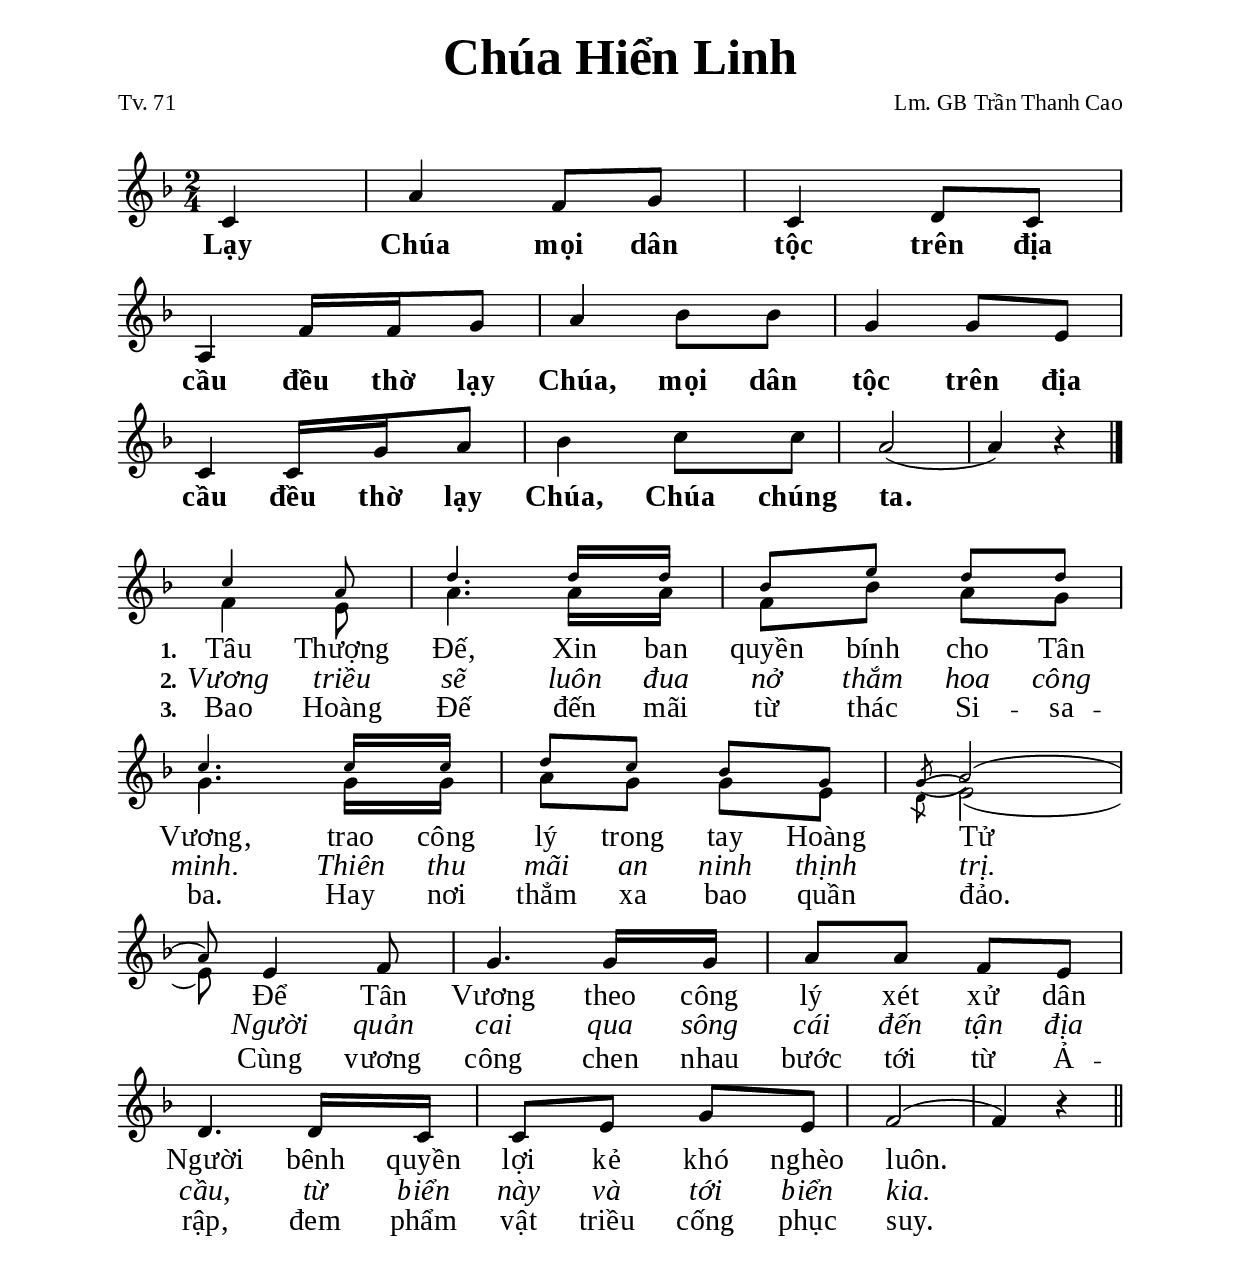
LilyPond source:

% Cài đặt chung
\version "2.22.1"
\include "english.ly"

\header {
  title = \markup { \fontsize #3 "Chúa Hiển Linh" }
  poet = "Tv. 71"
  composer = "Lm. GB Trần Thanh Cao"
  arranger = " "
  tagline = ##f
}

\paper {
  #(set-paper-size "a4")
  top-margin = 10\mm
  bottom-margin = 10\mm
  left-margin = 20\mm
  right-margin = 20\mm
  indent = #0
  #(define fonts
    (make-pango-font-tree
      "Liberation Serif"
      "Liberation Serif"
      "Liberation Serif"
      (/ 20 20)))
  page-count = #1
}

% Nhạc điệp khúc
nhacDiepKhuc = \relative c' {
  \partial 4 c4 |
  a' f8 g |
  c,4 d8 c |
  a4 f'16 f g8 |
  a4 bf8 bf |
  g4 g8 e |
  c4 c16 g' a8 |
  bf4 c8 c |
  a2 ( |
  a4) r \bar "|."
}

% Nhạc phiên khúc
nhacPhienKhucSop = \relative c' {
  \stemDown
  \partial 4. f4 e8 |
  a4. a16 a |
  f8 bf a g |
  g4. g16 g |
  a8 g g e |
  \slashedGrace { \stemDown d8 ^( } e2) _( |
  e8)
  \stemUp e4 f8 |
  g4. g16 g |
  a8 a f e |
  d4. d16 c |
  c8 e g e |
  f2 ( |
  f4) r \bar "||"
}

nhacPhienKhucBass = \relative c'' {
  \override NoteHead.font-size = #-2
  \stemUp
  c4 a8 |
  d4. d16 d |
  bf8 e d d |
  c4. c16 c |
  d8 c bf g |
  \slashedGrace { g8 ( } a2) ^( |
  a8)
  \skip 4.
  \skip 2
  \skip 2
  \skip 2
  \skip 2
  \skip 2
  \skip 4 r4
}

% Lời điệp khúc
loiDiepKhuc = \lyricmode {
  Lạy Chúa mọi dân tộc trên địa cầu đều thờ lạy Chúa,
  mọi dân tộc trên địa cầu đều thờ lạy Chúa,
  Chúa chúng ta.
}

% Lời phiên khúc
loiPhienKhucMot = \lyricmode {
  \set stanza = #"1."
  Tâu Thượng Đế, Xin ban quyền bính cho Tân Vương,
  trao công lý trong tay Hoàng Tử
  Để Tân Vương theo công lý xét xử dân Người
  bênh quyền lợi kẻ khó nghèo luôn.
}

loiPhienKhucHai = \lyricmode {
  \override Lyrics.LyricText.font-shape = #'italic
  \set stanza = #"2."
  Vương triều sẽ luôn đua nở thắm hoa công minh.
  Thiên thu mãi an ninh thịnh trị.
  Người quản cai qua sông cái đến tận địa cầu,
  từ biển này và tới biển kia.
}

loiPhienKhucBa = \lyricmode {
  \set stanza = #"3."
  Bao Hoàng Đế đến mãi từ thác Si -- sa -- ba.
  Hay nơi thẳm xa bao quần đảo.
  Cùng vương công chen nhau bước tới từ Ả -- rập,
  đem phẩm vật triều cống phục suy.
}

% Dàn trang
\score {
  \new ChoirStaff <<
    \new Staff = diepKhuc \with {
        \consists "Merge_rests_engraver"
        %\magnifyStaff #(magstep +1)
      }
      <<
      \new Voice = beSop {
        \key f \major \time 2/4 \stemNeutral \nhacDiepKhuc
      }
    >>
    \new Lyrics \lyricsto beSop \loiDiepKhuc
  >>
  \layout {
    \override Lyrics.LyricText.font-series = #'bold
    \override Lyrics.LyricText.font-size = #+2.5
    \override Lyrics.LyricSpace.minimum-distance = #4.0
    \override Score.BarNumber.break-visibility = ##(#f #f #f)
    \override Score.SpacingSpanner.uniform-stretching = ##t
  }
}

\score {
  \new ChoirStaff <<
    \new Staff = diepKhuc \with {
        \consists "Merge_rests_engraver"
        %\magnifyStaff #(magstep +1)
      }
      <<
      \new Voice = beSop {
        \voiceOne \key f \major \time 2/4 \nhacPhienKhucSop
      }
      \new Voice = beBas {
        \voiceTwo \key f \major \time 2/4 \nhacPhienKhucBass
      }
    >>
    \new Lyrics \lyricsto beSop \loiPhienKhucMot
    \new Lyrics \lyricsto beSop \loiPhienKhucHai
    \new Lyrics \lyricsto beSop \loiPhienKhucBa
  >>
  \layout {
    \override Staff.TimeSignature.transparent = ##t
    \override Lyrics.LyricText.font-size = #+2.5
    \override Lyrics.LyricSpace.minimum-distance = #4.0
    \override Score.BarNumber.break-visibility = ##(#f #f #f)
    \override Score.SpacingSpanner.uniform-stretching = ##t
  }
}
